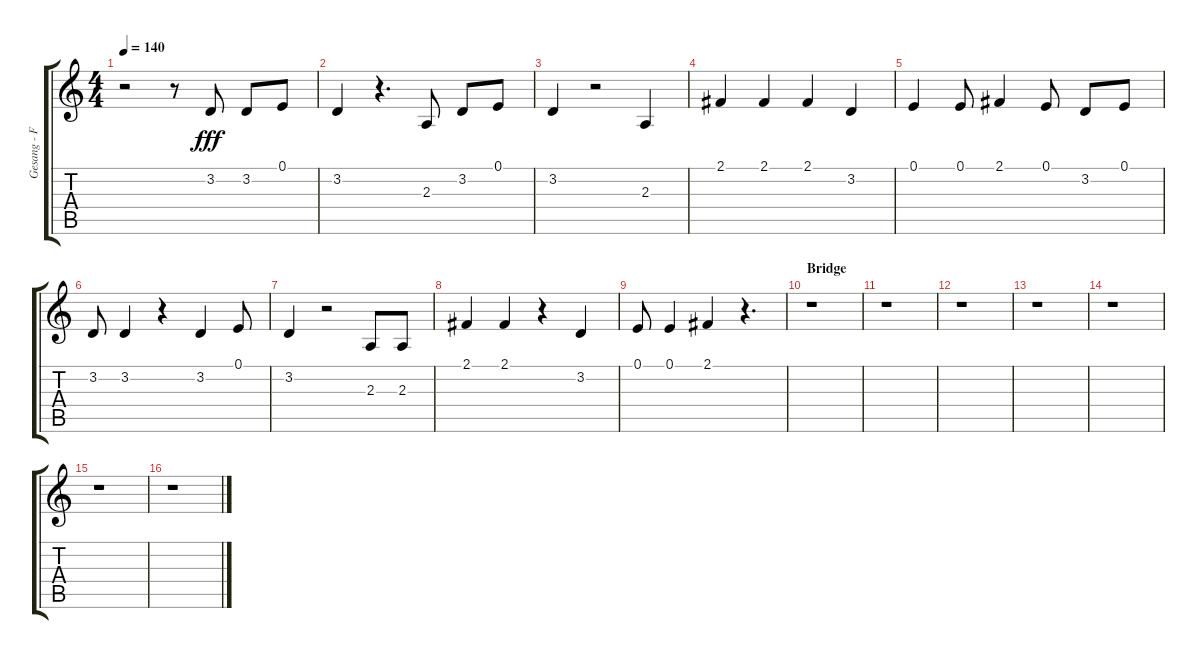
\track ("Gesang - Farin Urlaub" "Gesang - F") {instrument tenorsax}
\staff {score tabs}
\tuning (E4 B3 G3 D3 A2 E2) {hide}
\ts (4 4)
\tempo 140
\clef g2
\ks c
r.2{dy fff} r.8 3.2.8 3.2.8 0.1.8 |
3.2.4 r.4{d} 2.3.8 3.2.8 0.1.8 |
3.2.4 r.2 2.3.4 |
2.1.4 2.1.4 2.1.4 3.2.4 |
0.1.4 0.1.8 2.1.4 0.1.8 3.2.8 0.1.8 |
3.2.8 3.2.4 r.4 3.2.4 0.1.8 |
3.2.4 r.2 2.3.8 2.3.8 |
2.1.4 2.1.4 r.4 3.2.4 |
0.1.8 0.1.4 2.1.4 r.4{d} |
\section ("" "Bridge")
r.1 |
r.1 |
r.1 |
r.1 |
r.1 |
r.1 |
r.1
